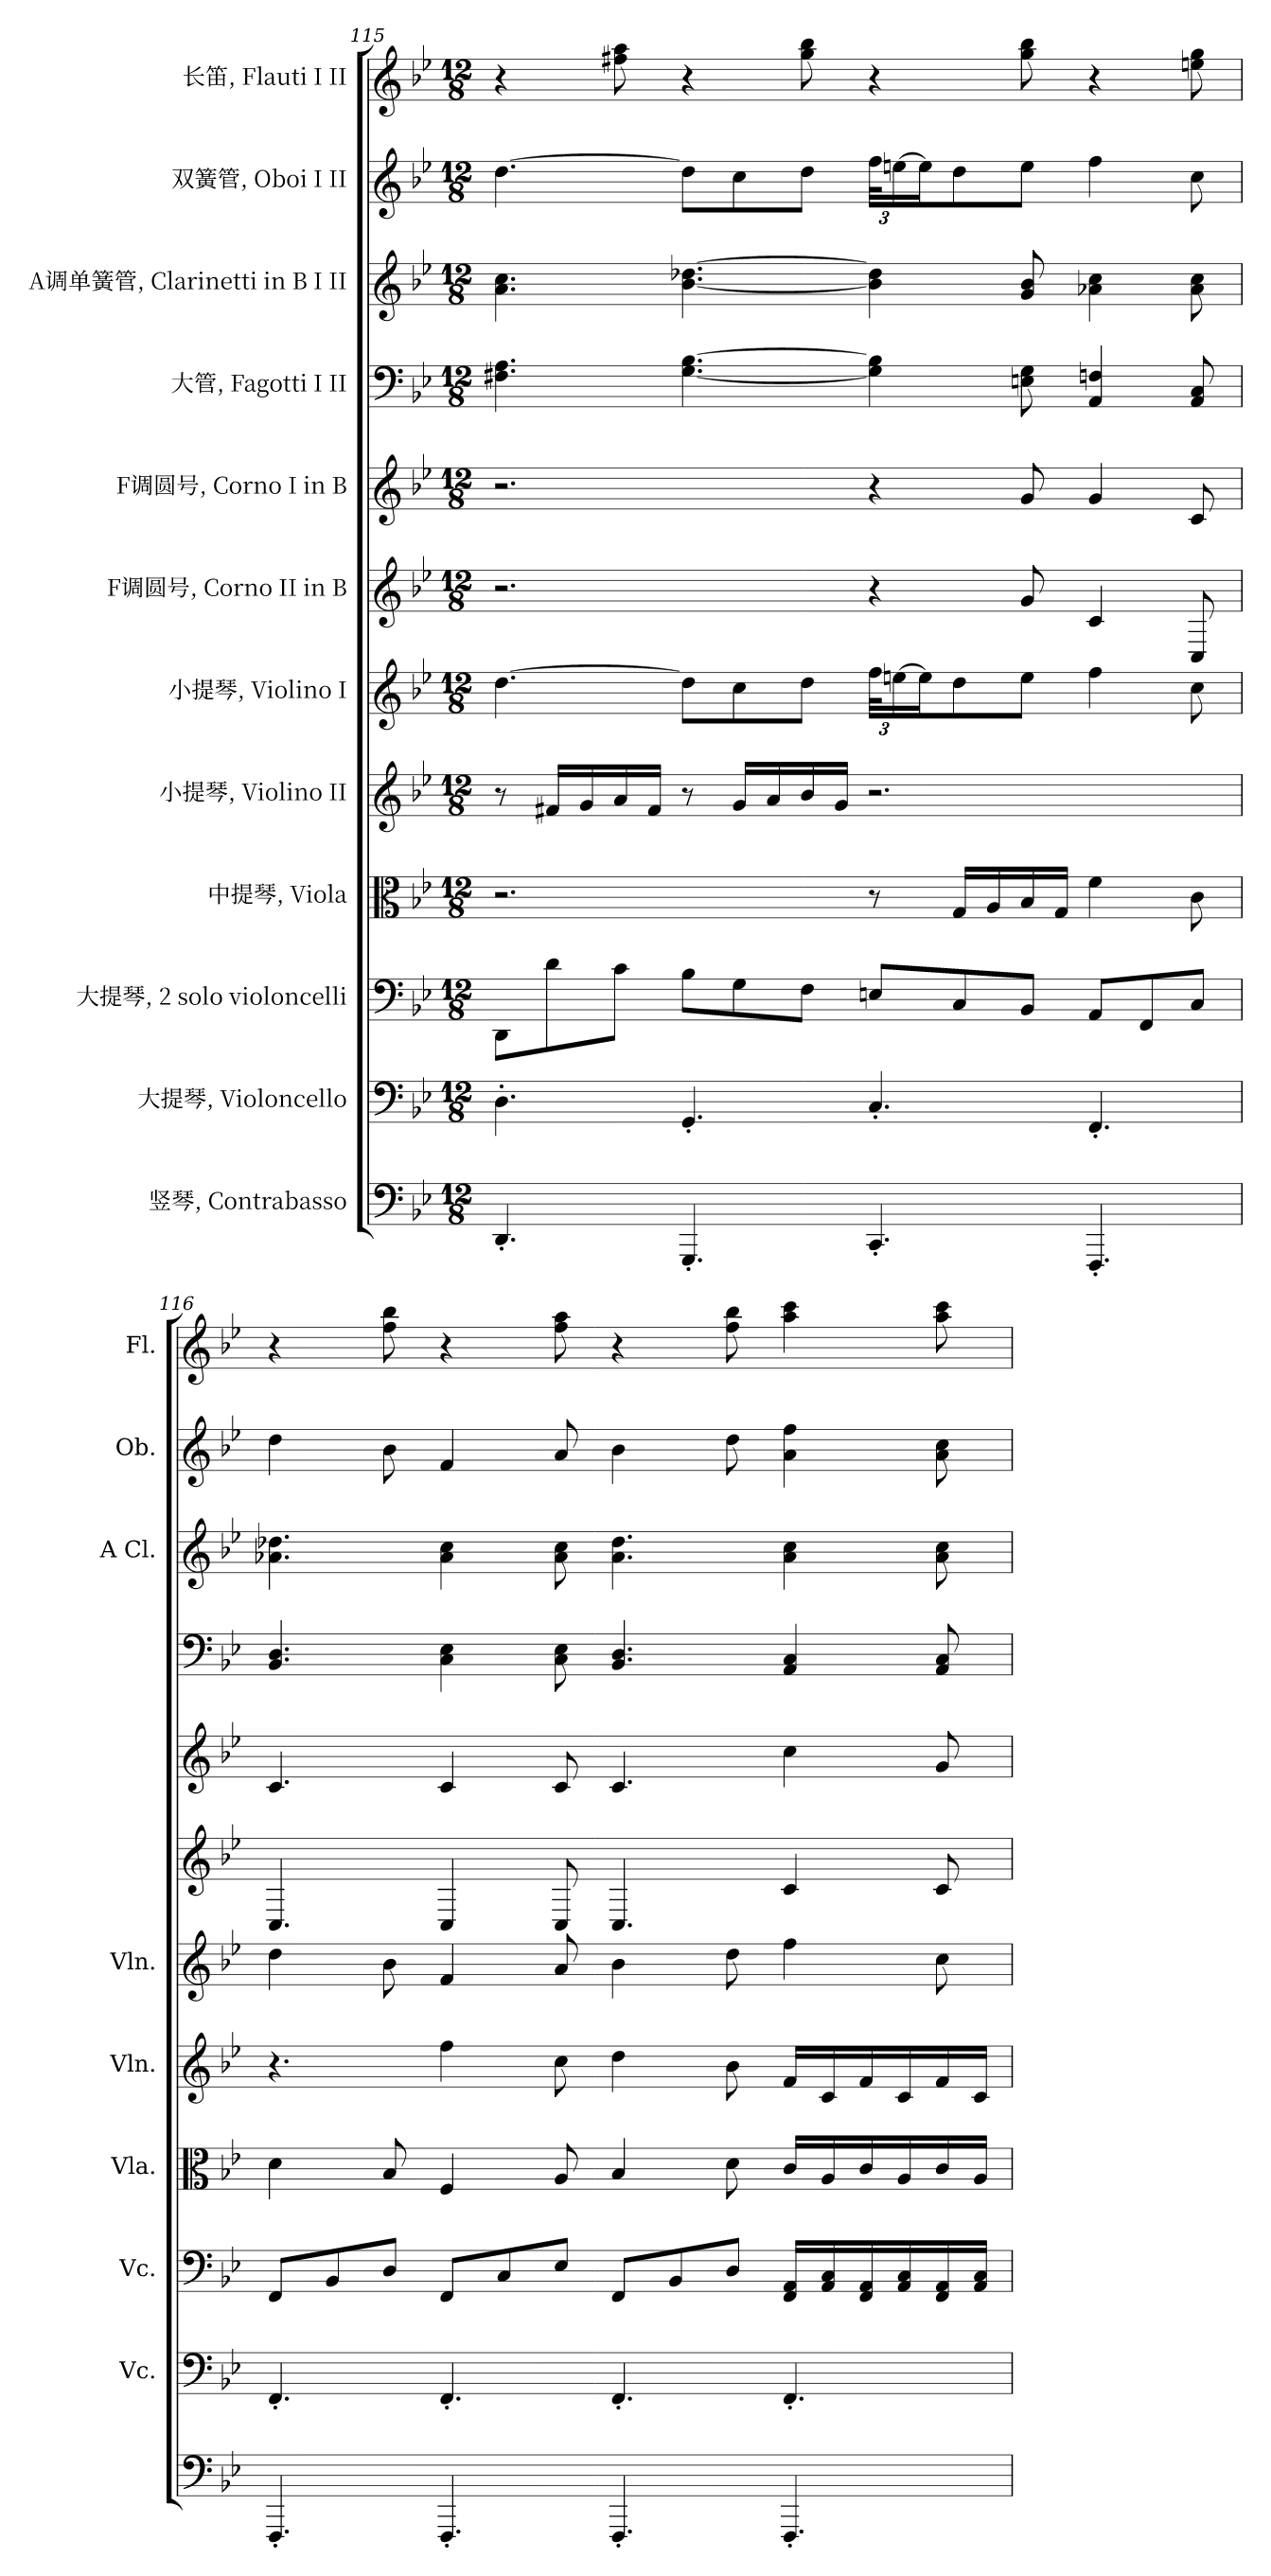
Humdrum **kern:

**kern	**kern	**kern	**kern	**kern	**kern	**kern	**kern	**kern	**kern	**kern	**kern
*part12	*part11	*part10	*part9	*part8	*part7	*part6	*part5	*part4	*part3	*part2	*part1
*staff12	*staff11	*staff10	*staff9	*staff8	*staff7	*staff6	*staff5	*staff4	*staff3	*staff2	*staff1
*I"竖琴, Contrabasso	*I"大提琴, Violoncello	*I"大提琴, 2 solo violoncelli	*I"中提琴, Viola	*I"小提琴, Violino II	*I"小提琴, Violino I	*I"F调圆号, Corno II in B	*I"F调圆号, Corno I in B	*I"大管, Fagotti I II	*I"A调单簧管, Clarinetti in B I II	*I"双簧管, Oboi I II	*I"长笛, Flauti I II
*	*I'Vc.	*I'Vc.	*I'Vla.	*I'Vln.	*I'Vln.	*	*	*	*I'A Cl.	*I'Ob.	*I'Fl.
!!LO:PB:g=z
*clefF4	*clefF4	*clefF4	*clefC3	*clefG2	*clefG2	*clefG2	*clefG2	*clefF4	*clefG2	*clefG2	*clefG2
*	*	*	*	*	*	*ITrd4c7	*ITrd4c7	*	*ITrd2c3	*	*
*k[b-e-]	*k[b-e-]	*k[b-e-]	*k[b-e-]	*k[b-e-]	*k[b-e-]	*k[b-e-a-]	*k[b-e-a-]	*k[b-e-]	*k[f#]	*k[b-e-]	*k[b-e-]
*M12/8	*M12/8	*M12/8	*M12/8	*M12/8	*M12/8	*M12/8	*M12/8	*M12/8	*M12/8	*M12/8	*M12/8
*MM60	*MM60	*MM60	*MM60	*MM60	*MM60	*MM60	*MM60	*MM60	*MM60	*MM60	*MM60
=115	=115	=115	=115	=115	=115	=115	=115	=115	=115	=115	=115
4.DD'/	4.D'\	8DD\L	2.r	8r	[4.dd\	2.r	2.r	4.F#X\ 4.A\	4.f#\ 4.a\	[4.dd\	4r
.	.	8d\	.	16f#X/LL	.	.	.	.	.	.	.
.	.	.	.	16g/	.	.	.	.	.	.	.
.	.	8c\J	.	16a/	.	.	.	.	.	.	8ff#X\ 8aa\
.	.	.	.	16f#/JJ	.	.	.	.	.	.	.
*	*	*	*	*	*	*	*	*	*	*	*MM58
4.GGG'/	4.GG'/	8B-\L	.	8r	8dd\L]	.	.	[4.G\ [4.B-\	[4.g\ [4.b-X\	8dd\L]	4r
.	.	8G\	.	16g/LL	8cc\	.	.	.	.	8cc\	.
.	.	.	.	16a/	.	.	.	.	.	.	.
.	.	8F\J	.	16b-/	8dd\J	.	.	.	.	8dd\J	8gg\ 8bb-\
.	.	.	.	16g/JJ	.	.	.	.	.	.	.
*	*	*	*	*	*Xbrackettup	*	*	*	*	*Xbrackettup	*
*	*	*	*	*	*	*	*	*	*	*	*MM58
4.CC'/	4.C'/	8En/L	8r	2.r	48ff\KLL	4r	4r	4G\] 4B-\]	4g\] 4b-\]	48ff\KLL	4r
.	.	.	.	.	[24een\	.	.	.	.	[24een\	.
.	.	.	.	.	16ee\J]	.	.	.	.	16ee\J]	.
.	.	8C/	16G/LL	.	8dd\	.	.	.	.	8dd\	.
.	.	.	16A/	.	.	.	.	.	.	.	.
.	.	8BB-/J	16B-/	.	8ee\J	8c/	8c/	8En\ 8G\	8e/ 8g/	8ee\J	8gg\ 8bb-\
.	.	.	16G/JJ	.	.	.	.	.	.	.	.
*	*	*	*	*	*	*	*	*	*	*	*MM58
4.FFF'/	4.FF'/	8AA/L	4f\	.	4ff\	4F/	4c/	4AA/ 4Fn/	4fn\ 4a\	4ff\	4r
.	.	8FF/	.	.	.	.	.	.	.	.	.
.	.	8C/J	8c\	.	8cc\	8FF/	8F/	8AA/ 8C/	8f\ 8a\	8cc\	8een\ 8gg\
=116	=116	=116	=116	=116	=116	=116	=116	=116	=116	=116	=116
*	*	*	*	*	*	*	*	*	*	*	*MM60
4.FFF'/	4.FF'/	8FF/L	4d\	4.r	4dd\	4.FF/	4.F/	4.BB-/ 4.D/	4.fn\ 4.b-X\	4dd\	4r
.	.	8BB-/	.	.	.	.	.	.	.	.	.
.	.	8D/J	8B-/	.	8b-\	.	.	.	.	8b-\	8ff\ 8bb-\
*	*	*	*	*	*	*	*	*	*	*	*MM60
4.FFF'/	4.FF'/	8FF/L	4F/	4ff\	4f/	4FF/	4F/	4C\ 4E-\	4f\ 4a\	4f/	4r
.	.	8C/	.	.	.	.	.	.	.	.	.
.	.	8E-/J	8A/	8cc\	8a/	8FF/	8F/	8C\ 8E-\	8f\ 8a\	8a/	8ff\ 8aa\
*	*	*	*	*	*	*	*	*	*	*	*MM60
4.FFF'/	4.FF'/	8FF/L	4B-/	4dd\	4b-\	4.FF/	4.F/	4.BB-/ 4.D/	4.f\ 4.b-\	4b-\	4r
.	.	8BB-/	.	.	.	.	.	.	.	.	.
.	.	8D/J	8d\	8b-\	8dd\	.	.	.	.	8dd\	8ff\ 8bb-\
*	*	*	*	*	*	*	*	*	*	*	*MM60
4.FFF'/	4.FF'/	16FF/ 16AA/LL	16c/LL	16f/LL	4ff\	4F/	4f\	4AA/ 4C/	4f\ 4a\	4a\ 4ff\	4aa\ 4ccc\
.	.	16AA/ 16C/	16A/	16c/	.	.	.	.	.	.	.
.	.	16FF/ 16AA/	16c/	16f/	.	.	.	.	.	.	.
.	.	16AA/ 16C/	16A/	16c/	.	.	.	.	.	.	.
.	.	16FF/ 16AA/	16c/	16f/	8cc\	8F/	8c/	8AA/ 8C/	8f\ 8a\	8a\ 8cc\	8aa\ 8ccc\
.	.	16AA/ 16C/JJ	16A/JJ	16c/JJ	.	.	.	.	.	.	.
=	=	=	=	=	=	=	=	=	=	=	=
*-	*-	*-	*-	*-	*-	*-	*-	*-	*-	*-	*-
